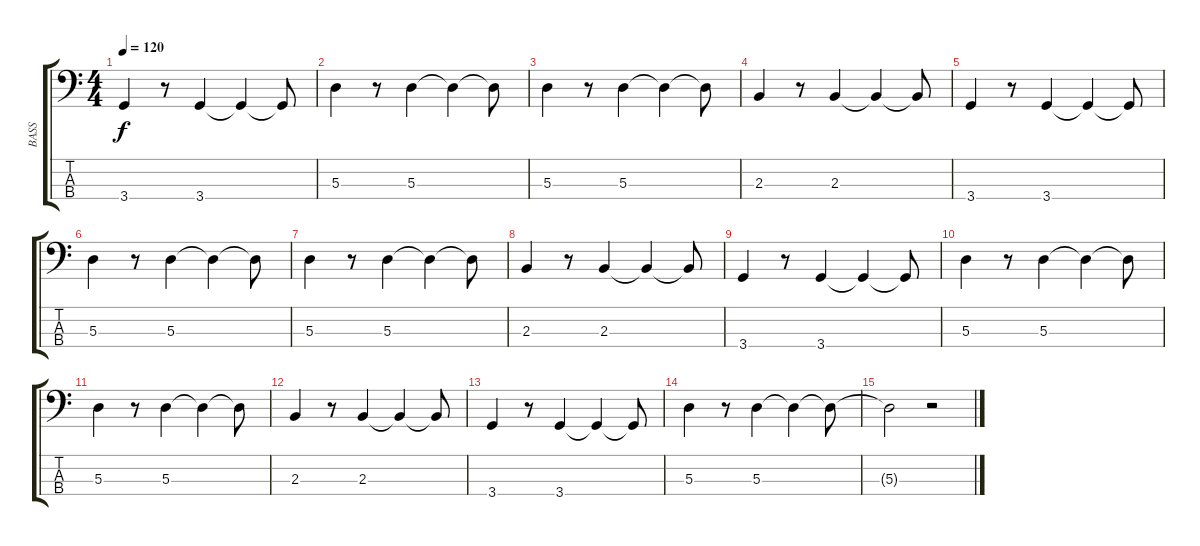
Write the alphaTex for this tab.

\track ("BASS" "BASS") {instrument fretlessbass}
\staff {score tabs}
\tuning (G2 D2 A1 E1) {hide}
\ts (4 4)
\tempo 120
\clef f4
\ks c
3.4.4{dy f} r.8 3.4.4 3.4{t}.4 3.4{t}.8 |
5.3.4 r.8 5.3.4 5.3{t}.4 5.3{t}.8 |
5.3.4 r.8 5.3.4 5.3{t}.4 5.3{t}.8 |
2.3.4 r.8 2.3.4 2.3{t}.4 2.3{t}.8 |
3.4.4 r.8 3.4.4 3.4{t}.4 3.4{t}.8 |
5.3.4 r.8 5.3.4 5.3{t}.4 5.3{t}.8 |
5.3.4 r.8 5.3.4 5.3{t}.4 5.3{t}.8 |
2.3.4 r.8 2.3.4 2.3{t}.4 2.3{t}.8 |
3.4.4 r.8 3.4.4 3.4{t}.4 3.4{t}.8 |
5.3.4 r.8 5.3.4 5.3{t}.4 5.3{t}.8 |
5.3.4 r.8 5.3.4 5.3{t}.4 5.3{t}.8 |
2.3.4 r.8 2.3.4 2.3{t}.4 2.3{t}.8 |
3.4.4 r.8 3.4.4 3.4{t}.4 3.4{t}.8 |
5.3.4 r.8 5.3.4 5.3{t}.4 5.3{t}.8 |
5.3{t}.2 r.2
